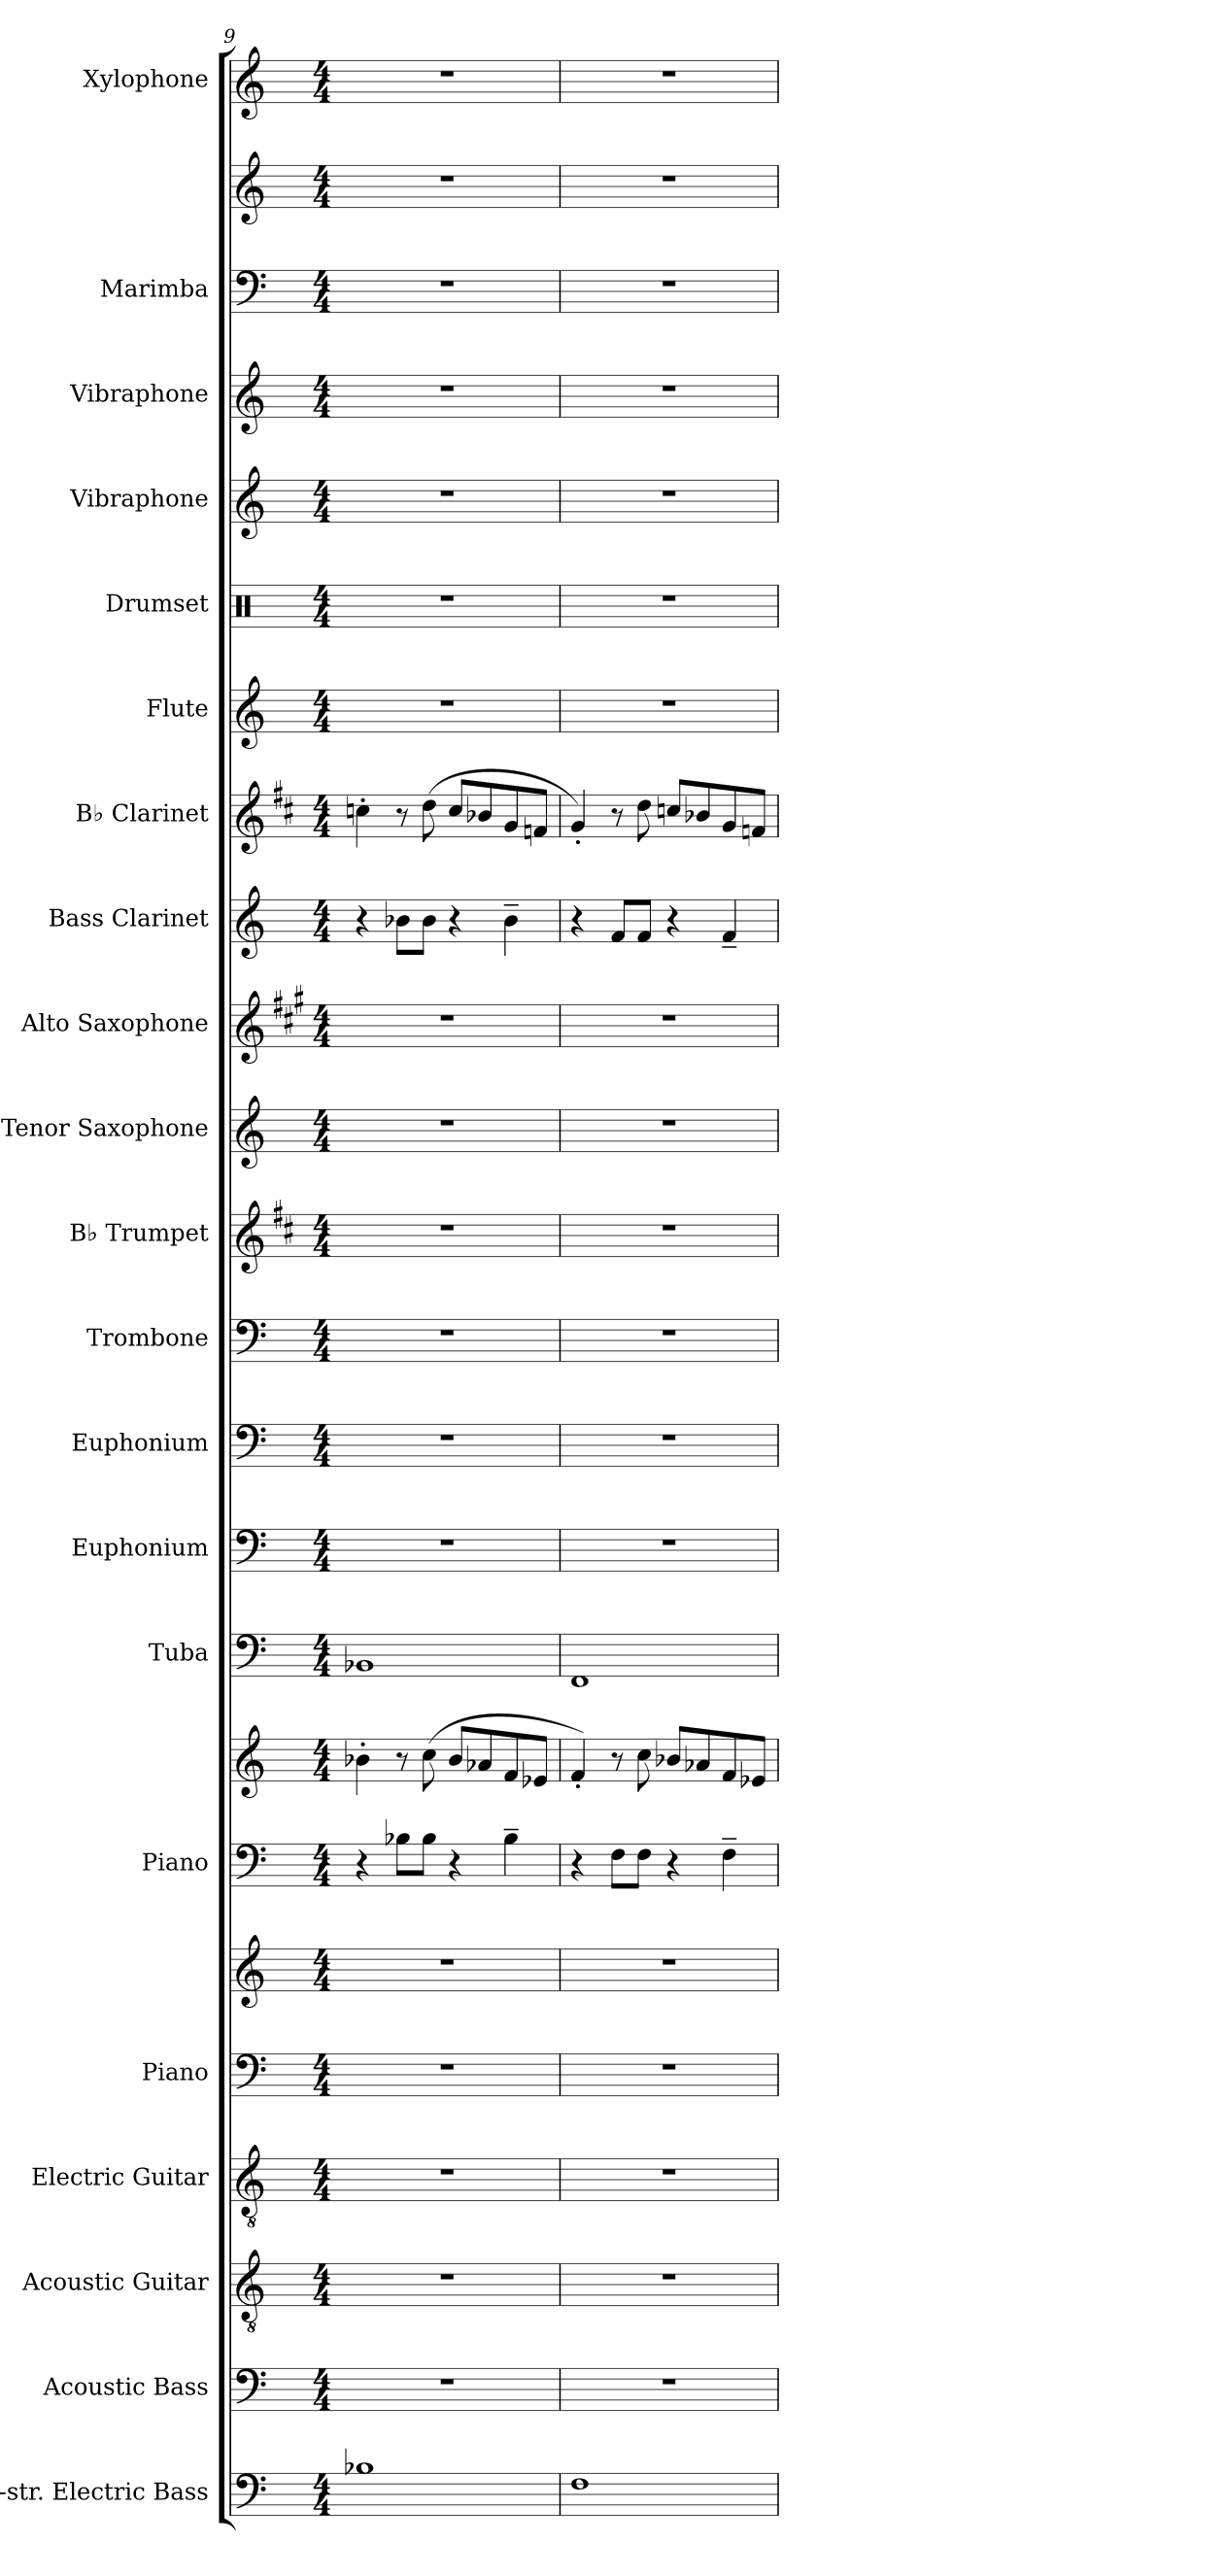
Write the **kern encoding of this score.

**kern	**kern	**kern	**kern	**kern	**kern	**kern	**kern	**kern	**kern	**kern	**kern	**kern	**kern	**kern	**kern	**kern	**kern	**kern	**kern	**kern	**kern	**kern	**kern
*part21	*part20	*part19	*part18	*part17	*part17	*part16	*part16	*part15	*part14	*part13	*part12	*part11	*part10	*part9	*part8	*part7	*part6	*part5	*part4	*part3	*part2	*part2	*part1
*staff24	*staff23	*staff22	*staff21	*staff20	*staff19	*staff18	*staff17	*staff16	*staff15	*staff14	*staff13	*staff12	*staff11	*staff10	*staff9	*staff8	*staff7	*staff6	*staff5	*staff4	*staff3	*staff2	*staff1
*I"5-str. Electric Bass	*I"Acoustic Bass	*I"Acoustic Guitar	*I"Electric Guitar	*I"Piano	*	*I"Piano	*	*I"Tuba	*I"Euphonium	*I"Euphonium	*I"Trombone	*I"B♭ Trumpet	*I"Tenor Saxophone	*I"Alto Saxophone	*I"Bass Clarinet	*I"B♭ Clarinet	*I"Flute	*I"Drumset	*I"Vibraphone	*I"Vibraphone	*I"Marimba	*	*I"Xylophone
*I'El. B.	*I'Bass	*I'Guit.	*I'El. Guit.	*I'Pno.	*	*I'Pno.	*	*I'Tba.	*I'Euph.	*I'Euph.	*I'Tbn.	*I'B♭ Tpt.	*I'T. Sax.	*I'A. Sax.	*I'B. Cl.	*I'B♭ Cl.	*I'Fl.	*I'Drs.	*I'Vib.	*I'Vib.	*I'Mrm.	*	*I'Xyl.
*clefF4	*clefF4	*clefGv2	*clefGv2	*clefF4	*clefG2	*clefF4	*clefG2	*clefF4	*clefF4	*clefF4	*clefF4	*clefG2	*clefG2	*clefG2	*clefG2	*clefG2	*clefG2	*clefX	*clefG2	*clefG2	*clefF4	*clefG2	*clefG2
*ITrd7c12	*ITrd7c12	*	*	*	*	*	*	*	*	*	*	*ITrd1c2	*ITrd8c14	*ITrd5c9	*ITrd8c14	*ITrd1c2	*	*	*	*	*	*	*ITrd-7c-12
*k[]	*k[]	*k[]	*k[]	*k[]	*k[]	*k[]	*k[]	*k[]	*k[]	*k[]	*k[]	*k[]	*k[]	*k[]	*k[]	*k[]	*k[]	*k[]	*k[]	*k[]	*k[]	*k[]	*k[]
*M4/4	*M4/4	*M4/4	*M4/4	*M4/4	*M4/4	*M4/4	*M4/4	*M4/4	*M4/4	*M4/4	*M4/4	*M4/4	*M4/4	*M4/4	*M4/4	*M4/4	*M4/4	*M4/4	*M4/4	*M4/4	*M4/4	*M4/4	*M4/4
=9	=9	=9	=9	=9	=9	=9	=9	=9	=9	=9	=9	=9	=9	=9	=9	=9	=9	=9	=9	=9	=9	=9	=9
1BB-X	1r	1r	1r	1r	1r	4r	4b-X'\	1BB-X	1r	1r	1r	1r	1r	1r	4r	4b-X'\	1r	1r	1r	1r	1r	1r	1r
.	.	.	.	.	.	8B-X\L	8r	.	.	.	.	.	.	.	8B-X\L	8r	.	.	.	.	.	.	.
.	.	.	.	.	.	8B-\J	(8cc\	.	.	.	.	.	.	.	8B-\J	(8cc\	.	.	.	.	.	.	.
.	.	.	.	.	.	4r	8b-/L	.	.	.	.	.	.	.	4r	8b-/L	.	.	.	.	.	.	.
.	.	.	.	.	.	.	8a-X/	.	.	.	.	.	.	.	.	8a-X/	.	.	.	.	.	.	.
.	.	.	.	.	.	4B-~\	8f/	.	.	.	.	.	.	.	4B-~\	8f/	.	.	.	.	.	.	.
.	.	.	.	.	.	.	8e-X/J	.	.	.	.	.	.	.	.	8e-X/J	.	.	.	.	.	.	.
=10	=10	=10	=10	=10	=10	=10	=10	=10	=10	=10	=10	=10	=10	=10	=10	=10	=10	=10	=10	=10	=10	=10	=10
1FF	1r	1r	1r	1r	1r	4r	4f'/)	1FF	1r	1r	1r	1r	1r	1r	4r	4f'/)	1r	1r	1r	1r	1r	1r	1r
.	.	.	.	.	.	8F\L	8r	.	.	.	.	.	.	.	8F/L	8r	.	.	.	.	.	.	.
.	.	.	.	.	.	8F\J	8cc\	.	.	.	.	.	.	.	8F/J	8cc\	.	.	.	.	.	.	.
.	.	.	.	.	.	4r	8b-X/L	.	.	.	.	.	.	.	4r	8b-X/L	.	.	.	.	.	.	.
.	.	.	.	.	.	.	8a-X/	.	.	.	.	.	.	.	.	8a-X/	.	.	.	.	.	.	.
.	.	.	.	.	.	4F~\	8f/	.	.	.	.	.	.	.	4F~/	8f/	.	.	.	.	.	.	.
.	.	.	.	.	.	.	8e-X/J	.	.	.	.	.	.	.	.	8e-X/J	.	.	.	.	.	.	.
=	=	=	=	=	=	=	=	=	=	=	=	=	=	=	=	=	=	=	=	=	=	=	=
*-	*-	*-	*-	*-	*-	*-	*-	*-	*-	*-	*-	*-	*-	*-	*-	*-	*-	*-	*-	*-	*-	*-	*-
